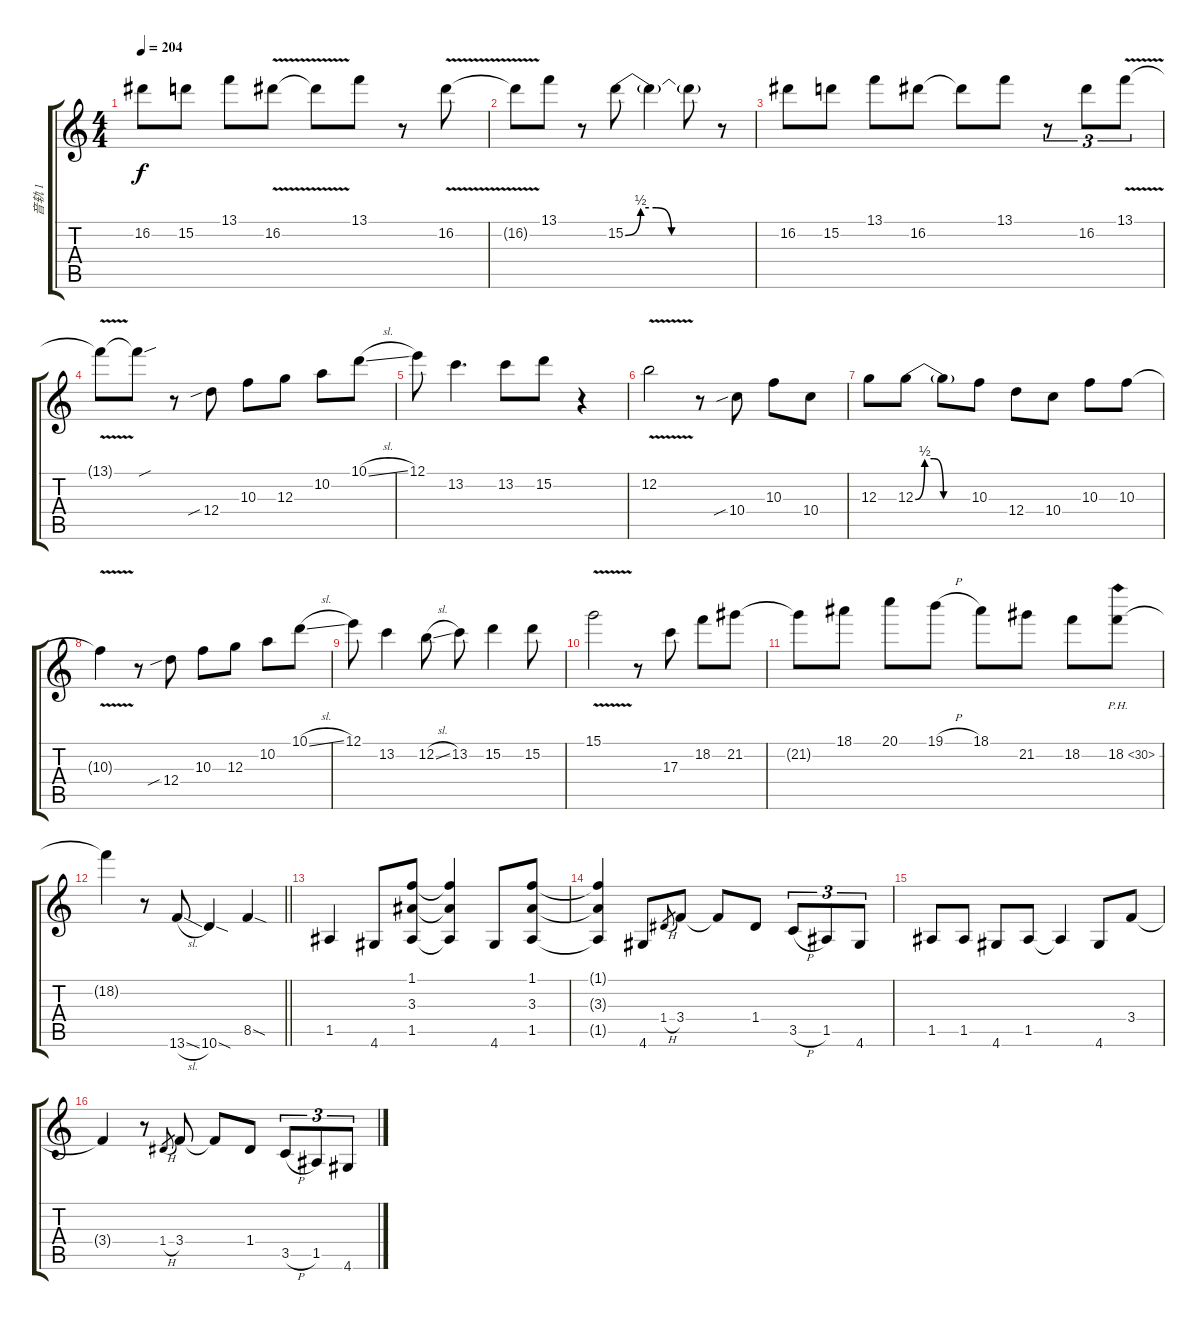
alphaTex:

\track ("音轨 1" "音轨 1") {instrument distortionguitar}
\staff {score tabs}
\tuning (E4 B3 G3 D3 A2 E2) {hide}
\ts (4 4)
\tempo 204
\clef g2
\ks c
16.2.8{dy f} 15.2.8 13.1.8 16.2{v}.8 16.2{t}.8 13.1.8 r.8 16.2{v}.8 |
16.2{v t}.8 13.1.8 r.8 15.2{be (custom 0 0 10 2 20 2 30 0 60 0)}.8 15.2{t}.4 15.2{t}.8 r.8 |
16.2.8 15.2.8 13.1.8 16.2.8 16.2{t}.8 13.1.8 r.8{tu (3 2)} 16.2.8{tu (3 2)} 13.1{v}.8{tu (3 2)} |
13.1{t}.8 13.1{sou t}.8 r.8 12.4{sib}.8 10.3.8 12.3.8 10.2.8 10.1{sl}.8 |
12.1.8 13.2.4{d} 13.2.8 15.2.8 r.4 |
12.2{v}.2 r.8 10.4{sib}.8 10.3.8 10.4.8 |
12.3.8 12.3{be (custom 0 0 10 2 20 2 30 0 60 0)}.8 12.3{t}.8 10.3.8 12.4.8 10.4.8 10.3.8 10.3.8 |
10.3{v t}.4 r.8 12.4{sib}.8 10.3.8 12.3.8 10.2.8 10.1{sl}.8 |
12.1.8 13.2.4 12.2{sl}.8 13.2.8 15.2.4 15.2.8 |
15.1{v}.2 r.8 17.3.8 18.2.8 21.2.8 |
21.2{t}.8 18.1.8 20.1.8 19.1{h}.8 18.1.8 21.2.8 18.2.8 18.2{ph 12}.8 |
\barLineRight lightlight
18.2{t}.4 r.8 13.6{sl}.8 10.6{sod}.4 8.5{sod}.4 |
1.5.4 4.6.8 (1.1 3.3 1.5).8 (1.1{t} 3.3{t} 1.5{t}).4 4.6.8 (1.1 3.3 1.5).8 |
(1.1{t} 3.3{t} 1.5{t}).4 4.6.8 1.4{h}.8{gr} 3.4.8 3.4{t}.8 1.4.8 3.5{h}.8{tu (3 2)} 1.5.8{tu (3 2)} 4.6.8{tu (3 2)} |
1.5.8 1.5.8 4.6.8 1.5.8 1.5{t}.4 4.6.8 3.4.8 |
3.4{t}.4 r.8 1.4{h}.8{gr} 3.4.8 3.4{t}.8 1.4.8 3.5{h}.8{tu (3 2)} 1.5.8{tu (3 2)} 4.6.8{tu (3 2)}
